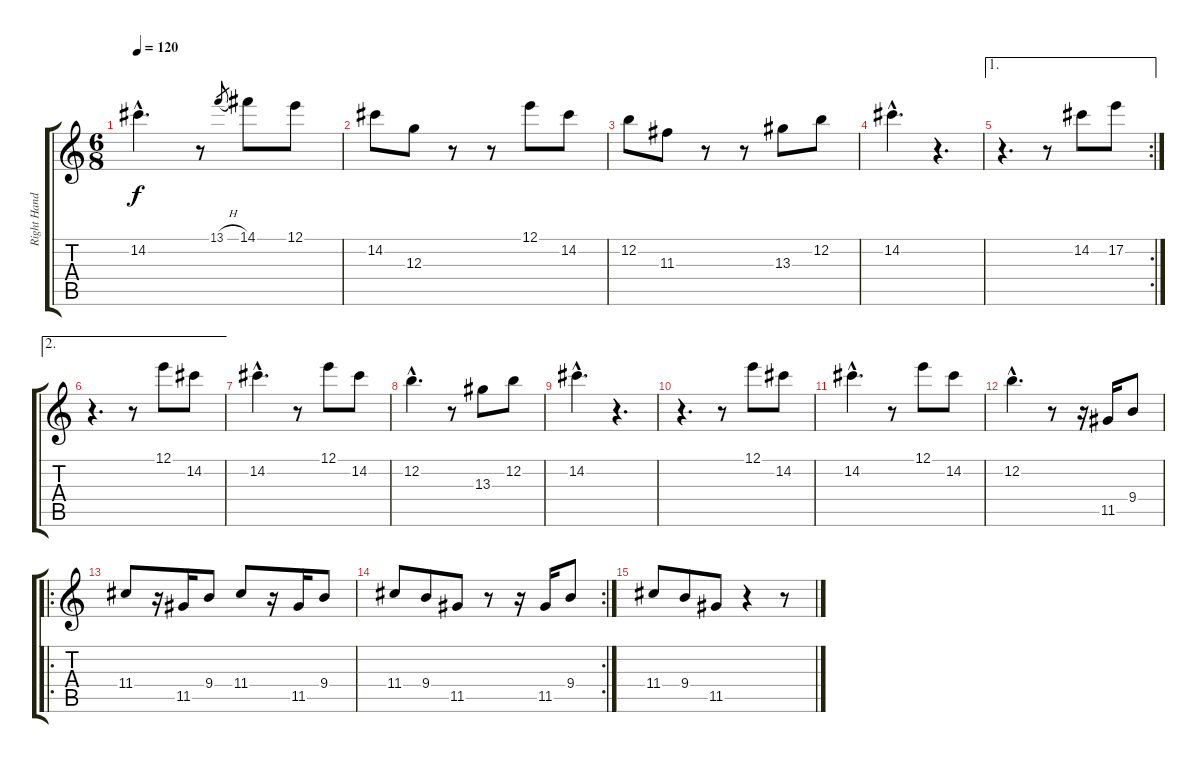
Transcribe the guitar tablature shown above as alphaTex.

\track ("Right Hand" "Right Hand") {instrument electricguitarjazz}
\staff {score tabs}
\tuning (E4 B3 G3 D3 A2 E2) {hide}
\ts (6 8)
\tempo 120
\clef g2
\ks c
14.2{hac}.4{d dy f} r.8 13.1{h}.8{gr} 14.1.8 12.1.8 |
14.2.8 12.3.8 r.8 r.8 12.1.8 14.2.8 |
12.2.8 11.3.8 r.8 r.8 13.3.8 12.2.8 |
14.2{hac}.4{d} r.4{d} |
\ae 1
\rc 2
r.4{d} r.8 14.2.8 17.2.8 |
\ae 2
r.4{d} r.8 12.1.8 14.2.8 |
14.2{hac}.4{d} r.8 12.1.8 14.2.8 |
12.2{hac}.4{d} r.8 13.3.8 12.2.8 |
14.2{hac}.4{d} r.4{d} |
r.4{d} r.8 12.1.8 14.2.8 |
14.2{hac}.4{d} r.8 12.1.8 14.2.8 |
12.2{hac}.4{d} r.8 r.16 11.5.16 9.4.8 |
\ro
11.4.8 r.16 11.5.16 9.4.8 11.4.8 r.16 11.5.16 9.4.8 |
\rc 2
11.4.8 9.4.8 11.5.8 r.8 r.16 11.5.16 9.4.8 |
11.4.8 9.4.8 11.5.8 r.4 r.8
